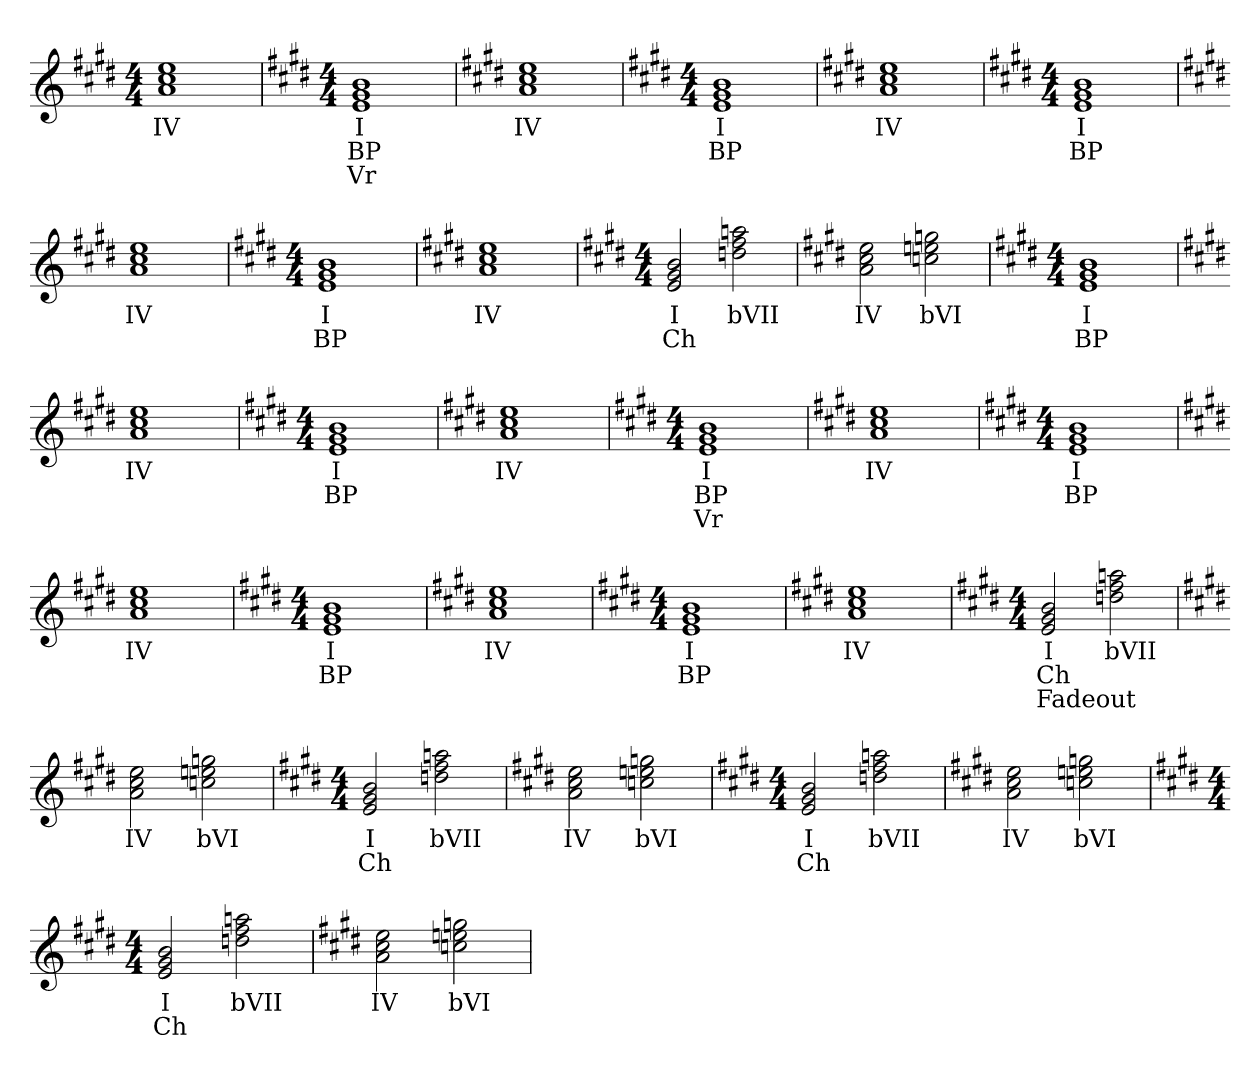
**kern	**text	**text	**text
*part1	*part1	*part1	*part1
*staff1	*staff1	*staff1	*staff1
*k[f#c#g#d#]	*	*	*
*E:	*	*	*
*M4/4	*	*	*
=	=	=	=
1a 1cc# 1ee	IV	.	.
=	=	=	=
*k[f#c#g#d#]	*	*	*
*E:	*	*	*
*M4/4	*	*	*
1e 1g# 1b	I	BP	Vr
=	=	=	=
*k[f#c#g#d#]	*	*	*
*E:	*	*	*
1a 1cc# 1ee	IV	.	.
=	=	=	=
*k[f#c#g#d#]	*	*	*
*E:	*	*	*
*M4/4	*	*	*
1e 1g# 1b	I	BP	.
=	=	=	=
*k[f#c#g#d#]	*	*	*
*E:	*	*	*
1a 1cc# 1ee	IV	.	.
=	=	=	=
*k[f#c#g#d#]	*	*	*
*E:	*	*	*
*M4/4	*	*	*
1e 1g# 1b	I	BP	.
=	=	=	=
*k[f#c#g#d#]	*	*	*
*E:	*	*	*
1a 1cc# 1ee	IV	.	.
=	=	=	=
*k[f#c#g#d#]	*	*	*
*E:	*	*	*
*M4/4	*	*	*
1e 1g# 1b	I	BP	.
=	=	=	=
*k[f#c#g#d#]	*	*	*
*E:	*	*	*
1a 1cc# 1ee	IV	.	.
=	=	=	=
*k[f#c#g#d#]	*	*	*
*E:	*	*	*
*M4/4	*	*	*
2e 2g# 2b	I	Ch	.
2ddn 2ff# 2aan	bVII	.	.
=	=	=	=
*k[f#c#g#d#]	*	*	*
*E:	*	*	*
2a 2cc# 2ee	IV	.	.
2ccn 2een 2ggn	bVI	.	.
=	=	=	=
*k[f#c#g#d#]	*	*	*
*E:	*	*	*
*M4/4	*	*	*
1e 1g# 1b	I	BP	.
=	=	=	=
*k[f#c#g#d#]	*	*	*
*E:	*	*	*
1a 1cc# 1ee	IV	.	.
=	=	=	=
*k[f#c#g#d#]	*	*	*
*E:	*	*	*
*M4/4	*	*	*
1e 1g# 1b	I	BP	.
=	=	=	=
*k[f#c#g#d#]	*	*	*
*E:	*	*	*
1a 1cc# 1ee	IV	.	.
=	=	=	=
*k[f#c#g#d#]	*	*	*
*E:	*	*	*
*M4/4	*	*	*
1e 1g# 1b	I	BP	Vr
=	=	=	=
*k[f#c#g#d#]	*	*	*
*E:	*	*	*
1a 1cc# 1ee	IV	.	.
=	=	=	=
*k[f#c#g#d#]	*	*	*
*E:	*	*	*
*M4/4	*	*	*
1e 1g# 1b	I	BP	.
=	=	=	=
*k[f#c#g#d#]	*	*	*
*E:	*	*	*
1a 1cc# 1ee	IV	.	.
=	=	=	=
*k[f#c#g#d#]	*	*	*
*E:	*	*	*
*M4/4	*	*	*
1e 1g# 1b	I	BP	.
=	=	=	=
*k[f#c#g#d#]	*	*	*
*E:	*	*	*
1a 1cc# 1ee	IV	.	.
=	=	=	=
*k[f#c#g#d#]	*	*	*
*E:	*	*	*
*M4/4	*	*	*
1e 1g# 1b	I	BP	.
=	=	=	=
*k[f#c#g#d#]	*	*	*
*E:	*	*	*
1a 1cc# 1ee	IV	.	.
=	=	=	=
*k[f#c#g#d#]	*	*	*
*E:	*	*	*
*M4/4	*	*	*
2e 2g# 2b	I	Ch	Fadeout
2ddn 2ff# 2aan	bVII	.	.
=	=	=	=
*k[f#c#g#d#]	*	*	*
*E:	*	*	*
2a 2cc# 2ee	IV	.	.
2ccn 2een 2ggn	bVI	.	.
=	=	=	=
*k[f#c#g#d#]	*	*	*
*E:	*	*	*
*M4/4	*	*	*
2e 2g# 2b	I	Ch	.
2ddn 2ff# 2aan	bVII	.	.
=	=	=	=
*k[f#c#g#d#]	*	*	*
*E:	*	*	*
2a 2cc# 2ee	IV	.	.
2ccn 2een 2ggn	bVI	.	.
=	=	=	=
*k[f#c#g#d#]	*	*	*
*E:	*	*	*
*M4/4	*	*	*
2e 2g# 2b	I	Ch	.
2ddn 2ff# 2aan	bVII	.	.
=	=	=	=
*k[f#c#g#d#]	*	*	*
*E:	*	*	*
2a 2cc# 2ee	IV	.	.
2ccn 2een 2ggn	bVI	.	.
=	=	=	=
*k[f#c#g#d#]	*	*	*
*E:	*	*	*
*M4/4	*	*	*
2e 2g# 2b	I	Ch	.
2ddn 2ff# 2aan	bVII	.	.
=	=	=	=
*k[f#c#g#d#]	*	*	*
*E:	*	*	*
2a 2cc# 2ee	IV	.	.
2ccn 2een 2ggn	bVI	.	.
=	=	=	=
*-	*-	*-	*-
